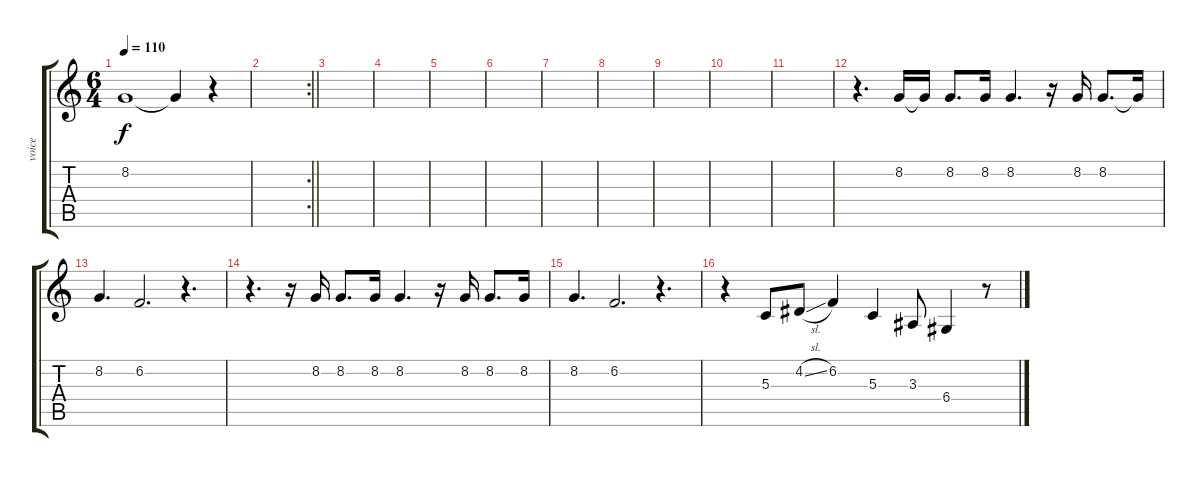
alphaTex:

\track ("voice" "voice") {instrument piccolo}
\staff {score tabs}
\tuning (E4 B3 G3 D3 A2 E2) {hide}
\ts (6 4)
\tempo 110
\clef g2
\ks c
8.2.1{dy f} 8.2{t}.4 r.4 |
\rc 2
\barLineRight lightlight
|
|
|
|
|
|
|
|
|
|
r.4{d} 8.2.16 8.2{t}.16 8.2.8{d} 8.2.16 8.2.4{d} r.16 8.2.16 8.2.8{d} 8.2{t}.16 |
8.2.4{d} 6.2.2{d} r.4{d} |
r.4{d} r.16 8.2.16 8.2.8{d} 8.2.16 8.2.4{d} r.16 8.2.16 8.2.8{d} 8.2.16 |
8.2.4{d} 6.2.2{d} r.4{d} |
r.4 5.3.8 4.2{sl}.8 6.2.4 5.3.4 3.3.8 6.4.4 r.8
